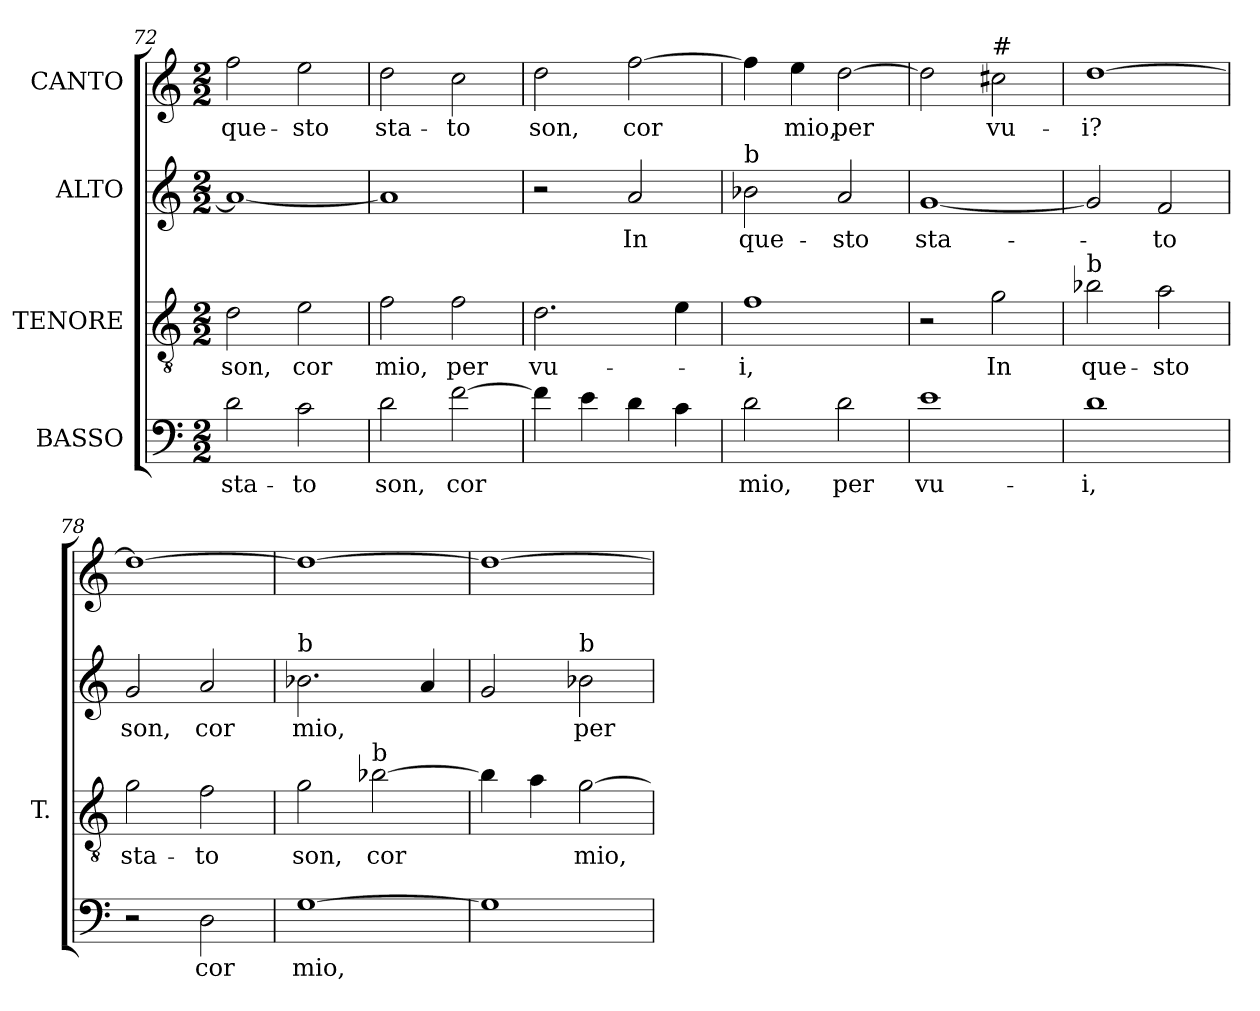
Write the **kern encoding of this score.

**kern	**text	**kern	**text	**kern	**text	**kern	**text
*part4	*part4	*part3	*part3	*part2	*part2	*part1	*part1
*staff4	*staff4	*staff3	*staff3	*staff2	*staff2	*staff1	*staff1
*I"BASSO	*	*I"TENORE	*	*I"ALTO	*	*I"CANTO	*
*	*	*I'T.	*	*	*	*	*
*clefF4	*	*clefGv2	*	*clefG2	*	*clefG2	*
*	*	*ITrd7c12	*	*	*	*	*
*k[]	*	*k[]	*	*k[]	*	*k[]	*
*C:	*	*C:	*	*C:	*	*C:	*
*M2/2	*	*M2/2	*	*M2/2	*	*M2/2	*
=72	=72	=72	=72	=72	=72	=72	=72
!	!LO:LY:b:color=#000000	!	!	!	!	!	!
!	!	!	!LO:LY:b:color=#000000	!	!	!	!
!	!	!	!	!	!	!	!LO:LY:b:color=#000000
2di\	sta-	2Di\	son,	1ai_<	.	2ffi\	que-
!	!LO:LY:b:color=#000000	!	!	!	!	!	!
!	!	!	!LO:LY:b:color=#000000	!	!	!	!
!	!	!	!	!	!	!	!LO:LY:b:color=#000000
2ci\	-to	2Ei\	cor	.	.	2eei\	-sto
=73	=73	=73	=73	=73	=73	=73	=73
!	!LO:LY:b:color=#000000	!	!	!	!	!	!
!	!	!	!LO:LY:b:color=#000000	!	!	!	!
!	!	!	!	!	!	!	!LO:LY:b:color=#000000
2di\	son,	2Fi\	mio,	1ai]	.	2ddi\	sta-
!	!LO:LY:b:color=#000000	!	!	!	!	!	!
!	!	!	!LO:LY:b:color=#000000	!	!	!	!
!	!	!	!	!	!	!	!LO:LY:b:color=#000000
[>2fi\	cor	2Fi\	per	.	.	2cci\	-to
=74	=74	=74	=74	=74	=74	=74	=74
!	!	!	!LO:LY:b:color=#000000	!	!	!	!
!	!	!	!	!	!	!	!LO:LY:b:color=#000000
4fi\]	.	2.Di\	vu-	2r	.	2ddi\	son,
4ei\	.	.	.	.	.	.	.
!	!	!	!	!	!LO:LY:b:color=#000000	!	!
!	!	!	!	!	!	!	!LO:LY:b:color=#000000
4di\	.	.	.	2ai/	In	[>2ffi\	cor
4ci\	.	4Ei\	.	.	.	.	.
=75	=75	=75	=75	=75	=75	=75	=75
!	!LO:LY:b:color=#000000	!	!	!	!	!	!
!	!	!	!LO:LY:b:color=#000000	!	!	!	!
!	!	!	!	!LO:TX:a:t=b	!	!	!
!	!	!	!	!	!LO:LY:b:color=#000000	!	!
2di\	mio,	1Fi	-i,	2b-i\	que-	4ffi\]	.
!	!	!	!	!	!	!	!LO:LY:b:color=#000000
.	.	.	.	.	.	4eei\	mio,
!	!LO:LY:b:color=#000000	!	!	!	!	!	!
!	!	!	!	!	!LO:LY:b:color=#000000	!	!
!	!	!	!	!	!	!	!LO:LY:b:color=#000000
2di\	per	.	.	2ai/	-sto	[>2ddi\	per
=76	=76	=76	=76	=76	=76	=76	=76
!	!LO:LY:b:color=#000000	!	!	!	!	!	!
!	!	!	!	!	!LO:LY:b:color=#000000	!	!
1ei	vu-	2r	.	[<1gi	sta-	2ddi\]	.
!	!	!	!LO:LY:b:color=#000000	!	!	!	!
!	!	!	!	!	!	!LO:TX:a:t=#	!
!	!	!	!	!	!	!	!LO:LY:b:color=#000000
.	.	2Gi\	In	.	.	2cc#i\	vu-
!!LO:LB:g=z
=77	=77	=77	=77	=77	=77	=77	=77
!	!LO:LY:b:color=#000000	!	!	!	!	!	!
!	!	!	!LO:LY:b:color=#000000	!	!	!	!
!	!	!LO:TX:a:t=b	!	!	!	!	!
!	!	!	!	!	!	!	!LO:LY:b:color=#000000
1di	-i,	2B-i\	que-	2gi/]	.	[>1ddi	-i?
!	!	!	!LO:LY:b:color=#000000	!	!	!	!
!	!	!	!	!	!LO:LY:b:color=#000000	!	!
.	.	2Ai\	-sto	2fi/	-to	.	.
=78	=78	=78	=78	=78	=78	=78	=78
!	!	!	!LO:LY:b:color=#000000	!	!	!	!
!	!	!	!	!	!LO:LY:b:color=#000000	!	!
2r	.	2Gi\	sta-	2gi/	son,	1ddi_>	.
!	!LO:LY:b:color=#000000	!	!	!	!	!	!
!	!	!	!LO:LY:b:color=#000000	!	!	!	!
!	!	!	!	!	!LO:LY:b:color=#000000	!	!
2Di\	cor	2Fi\	-to	2ai/	cor	.	.
=79	=79	=79	=79	=79	=79	=79	=79
!	!LO:LY:b:color=#000000	!	!	!	!	!	!
!	!	!	!LO:LY:b:color=#000000	!	!	!	!
!	!	!	!	!LO:TX:a:t=b	!	!	!
!	!	!	!	!	!LO:LY:b:color=#000000	!	!
[>1Gi	mio,	2Gi\	son,	2.b-i\	mio,	1ddi_>	.
!	!	!LO:TX:a:t=b	!	!	!	!	!
!	!	!	!LO:LY:b:color=#000000	!	!	!	!
.	.	[>2B-i\	cor	.	.	.	.
.	.	.	.	4ai/	.	.	.
=80	=80	=80	=80	=80	=80	=80	=80
1Gi]	.	4B-i\]	.	2gi/	.	1ddi_>	.
.	.	4Ai\	.	.	.	.	.
!	!	!	!LO:LY:b:color=#000000	!	!	!	!
!	!	!	!	!LO:TX:a:t=b	!	!	!
!	!	!	!	!	!LO:LY:b:color=#000000	!	!
.	.	[>2Gi\	mio,	2b-i\	per	.	.
=	=	=	=	=	=	=	=
*-	*-	*-	*-	*-	*-	*-	*-
